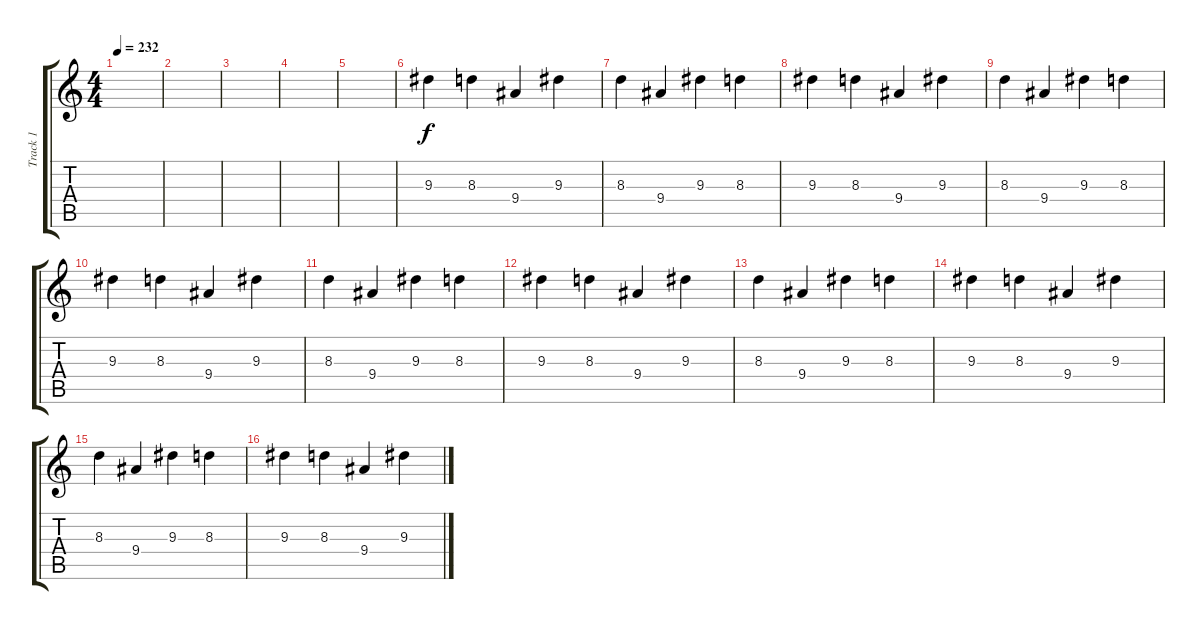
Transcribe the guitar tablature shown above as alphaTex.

\track ("Track 1" "Track 1") {instrument distortionguitar}
\staff {score tabs}
\tuning (Eb4 Bb3 Gb3 Db3 Ab2 Db2) {hide}
\ts (4 4)
\tempo 232
\clef g2
\ks c
|
|
|
|
|
9.3.4 8.3.4 9.4.4 9.3.4 |
8.3.4 9.4.4 9.3.4 8.3.4 |
9.3.4 8.3.4 9.4.4 9.3.4 |
8.3.4 9.4.4 9.3.4 8.3.4 |
9.3.4 8.3.4 9.4.4 9.3.4 |
8.3.4 9.4.4 9.3.4 8.3.4 |
9.3.4 8.3.4 9.4.4 9.3.4 |
8.3.4 9.4.4 9.3.4 8.3.4 |
9.3.4 8.3.4 9.4.4 9.3.4 |
8.3.4 9.4.4 9.3.4 8.3.4 |
9.3.4 8.3.4 9.4.4 9.3.4
